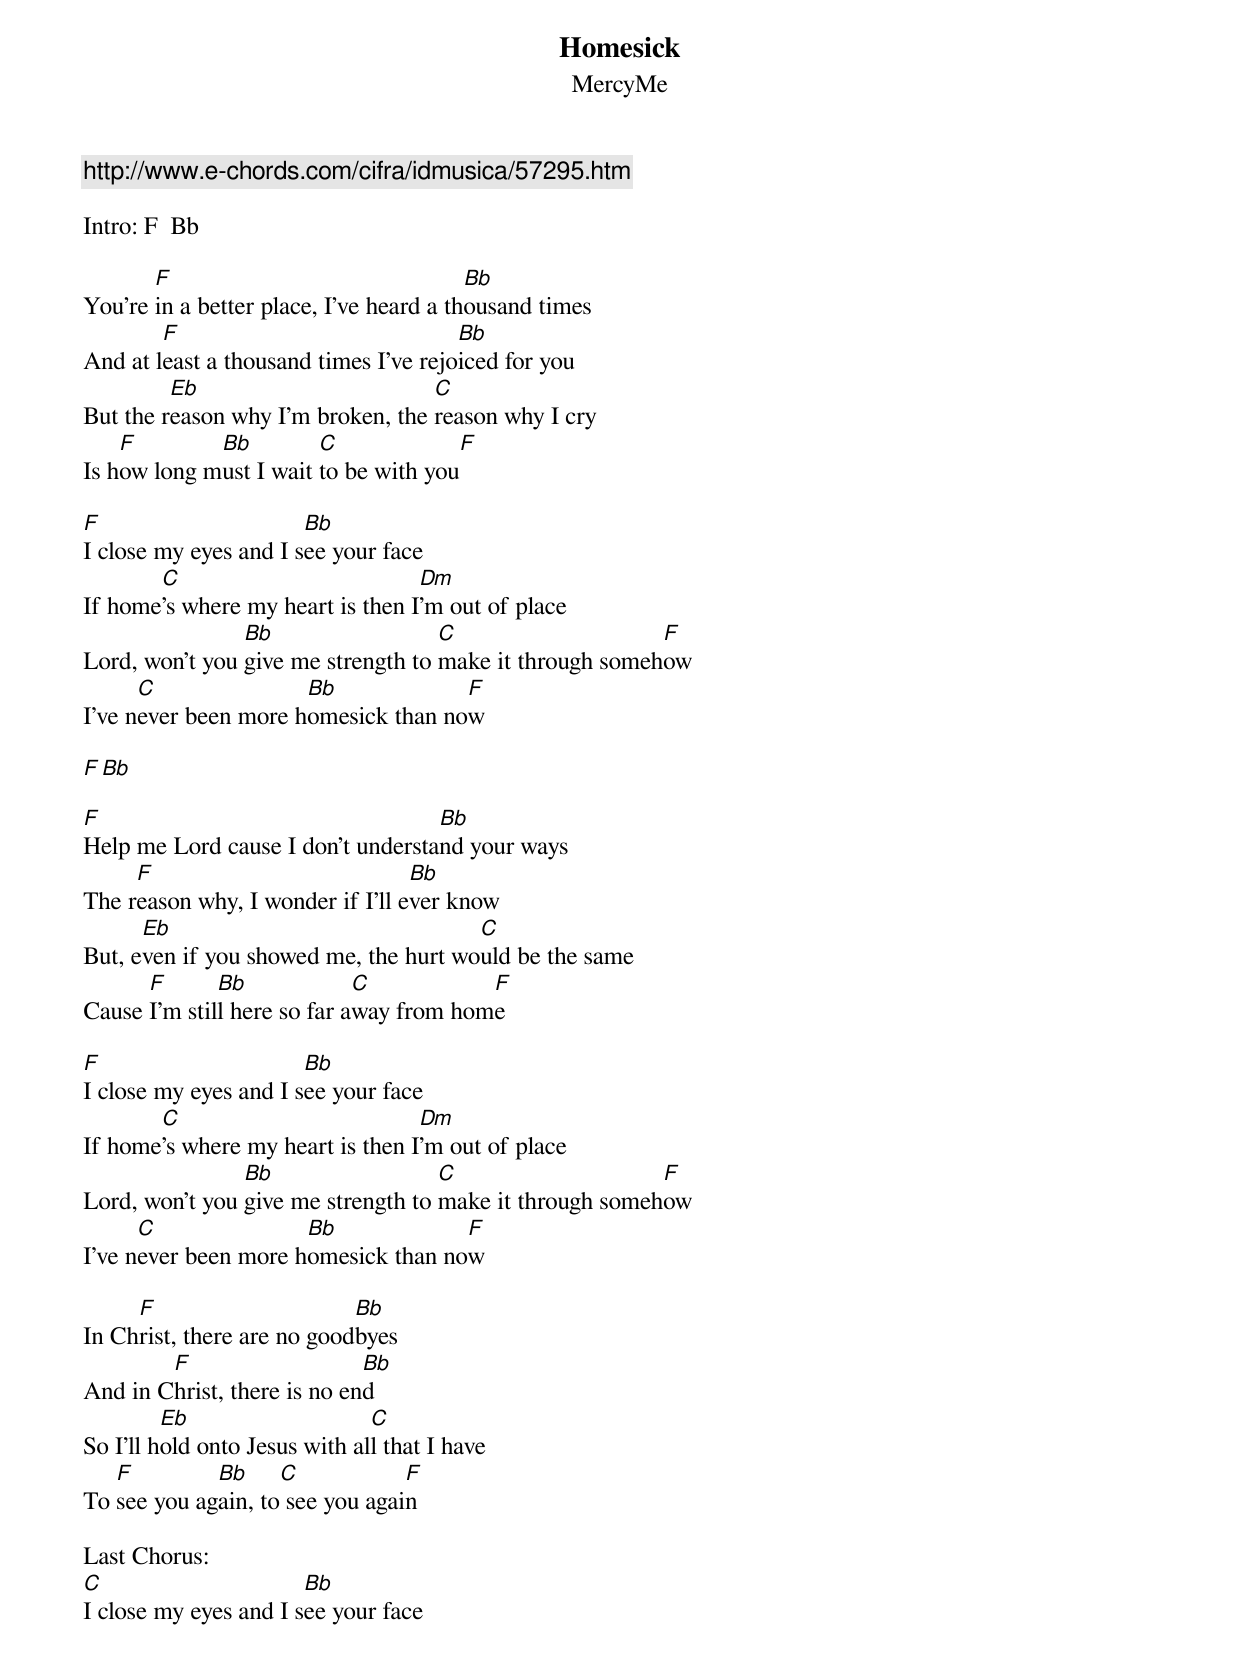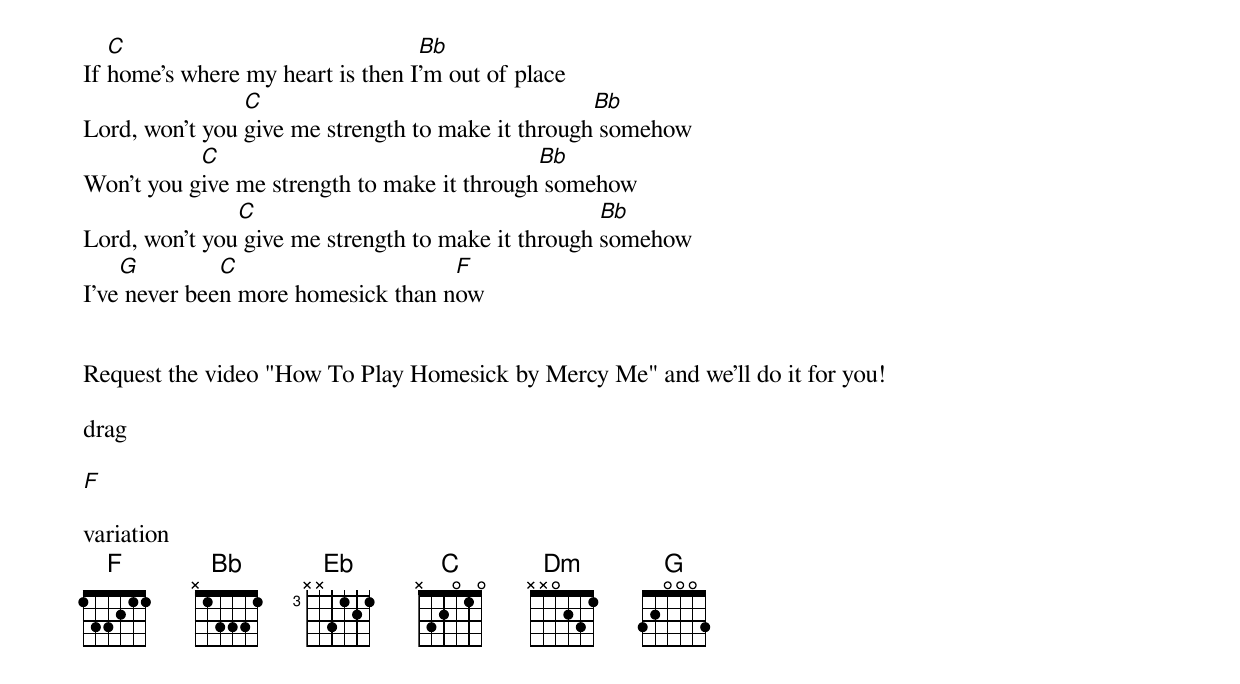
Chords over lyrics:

Homesick
MercyMe
http://www.e-chords.com/cifra/idmusica/57295.htm

Intro: F  Bb

       F                                 Bb
You're in a better place, I've heard a thousand times
        F                              Bb
And at least a thousand times I've rejoiced for you
         Eb                        C
But the reason why I'm broken, the reason why I cry
    F        Bb         C             F
Is how long must I wait to be with you

F                      Bb
I close my eyes and I see your face
       C                          Dm
If home's where my heart is then I'm out of place
                Bb                  C                    F
Lord, won't you give me strength to make it through somehow
      C               Bb             F
I've never been more homesick than now

 F  Bb

F                                  Bb
Help me Lord cause I don't understand your ways
     F                            Bb
The reason why, I wonder if I'll ever know
      Eb                               C
But, even if you showed me, the hurt would be the same
      F       Bb             C           F
Cause I'm still here so far away from home

F                      Bb
I close my eyes and I see your face
       C                          Dm
If home's where my heart is then I'm out of place
                Bb                  C                    F
Lord, won't you give me strength to make it through somehow
      C               Bb             F
I've never been more homesick than now

     F                      Bb
In Christ, there are no goodbyes
        F                    Bb
And in Christ, there is no end
         Eb                    C
So I'll hold onto Jesus with all that I have
   F         Bb     C            F
To see you again, to see you again

Last Chorus:
C                      Bb
I close my eyes and I see your face
   C                              Bb
If home's where my heart is then I'm out of place
                C                                  Bb
Lord, won't you give me strength to make it through somehow
           C                                 Bb
Won't you give me strength to make it through somehow
               C                                    Bb
Lord, won't you give me strength to make it through somehow
    G         C                     F
I've never been more homesick than now


Request the video "How To Play Homesick by Mercy Me" and we'll do it for you!

drag

	F

variation
